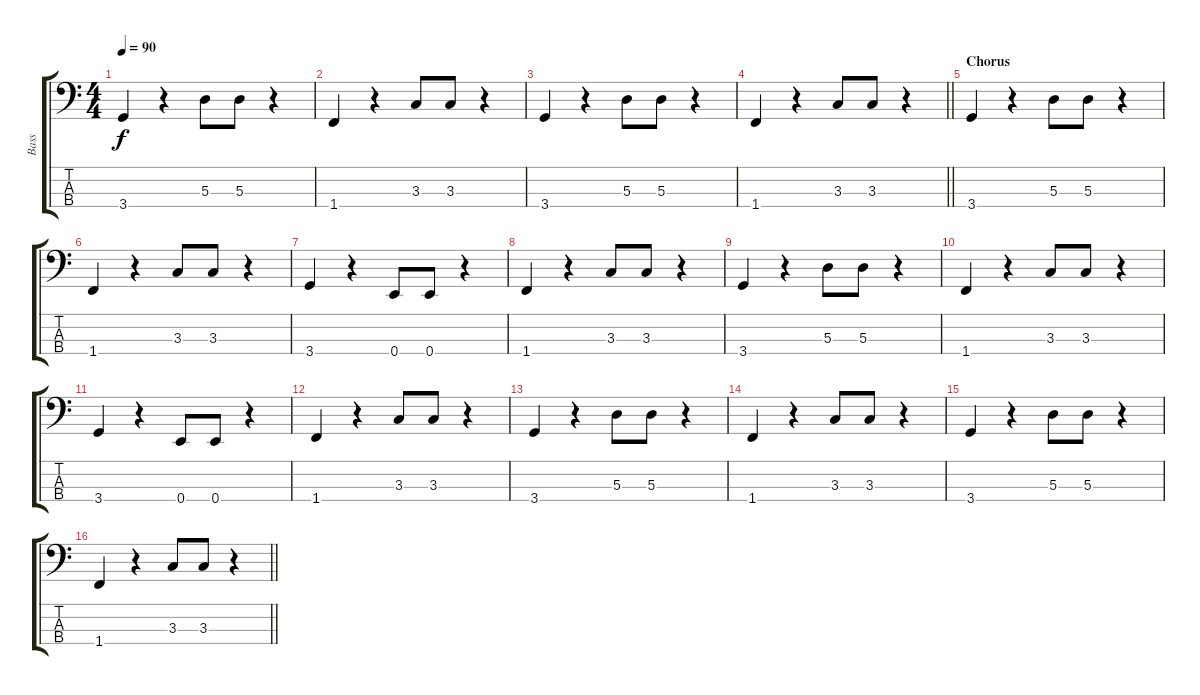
\track ("Bass" "Bass") {instrument electricbassfinger}
\staff {score tabs}
\tuning (G2 D2 A1 E1) {hide}
\ts (4 4)
\tempo 90
\clef f4
\ks c
3.4.4{dy f} r.4 5.3.8 5.3.8 r.4 |
1.4.4 r.4 3.3.8 3.3.8 r.4 |
3.4.4 r.4 5.3.8 5.3.8 r.4 |
\barLineRight lightlight
1.4.4 r.4 3.3.8 3.3.8 r.4 |
\section ("" "Chorus")
3.4.4 r.4 5.3.8 5.3.8 r.4 |
1.4.4 r.4 3.3.8 3.3.8 r.4 |
3.4.4 r.4 0.4.8 0.4.8 r.4 |
1.4.4 r.4 3.3.8 3.3.8 r.4 |
3.4.4 r.4 5.3.8 5.3.8 r.4 |
1.4.4 r.4 3.3.8 3.3.8 r.4 |
3.4.4 r.4 0.4.8 0.4.8 r.4 |
1.4.4 r.4 3.3.8 3.3.8 r.4 |
3.4.4 r.4 5.3.8 5.3.8 r.4 |
1.4.4 r.4 3.3.8 3.3.8 r.4 |
3.4.4 r.4 5.3.8 5.3.8 r.4 |
\barLineRight lightlight
1.4.4 r.4 3.3.8 3.3.8 r.4
